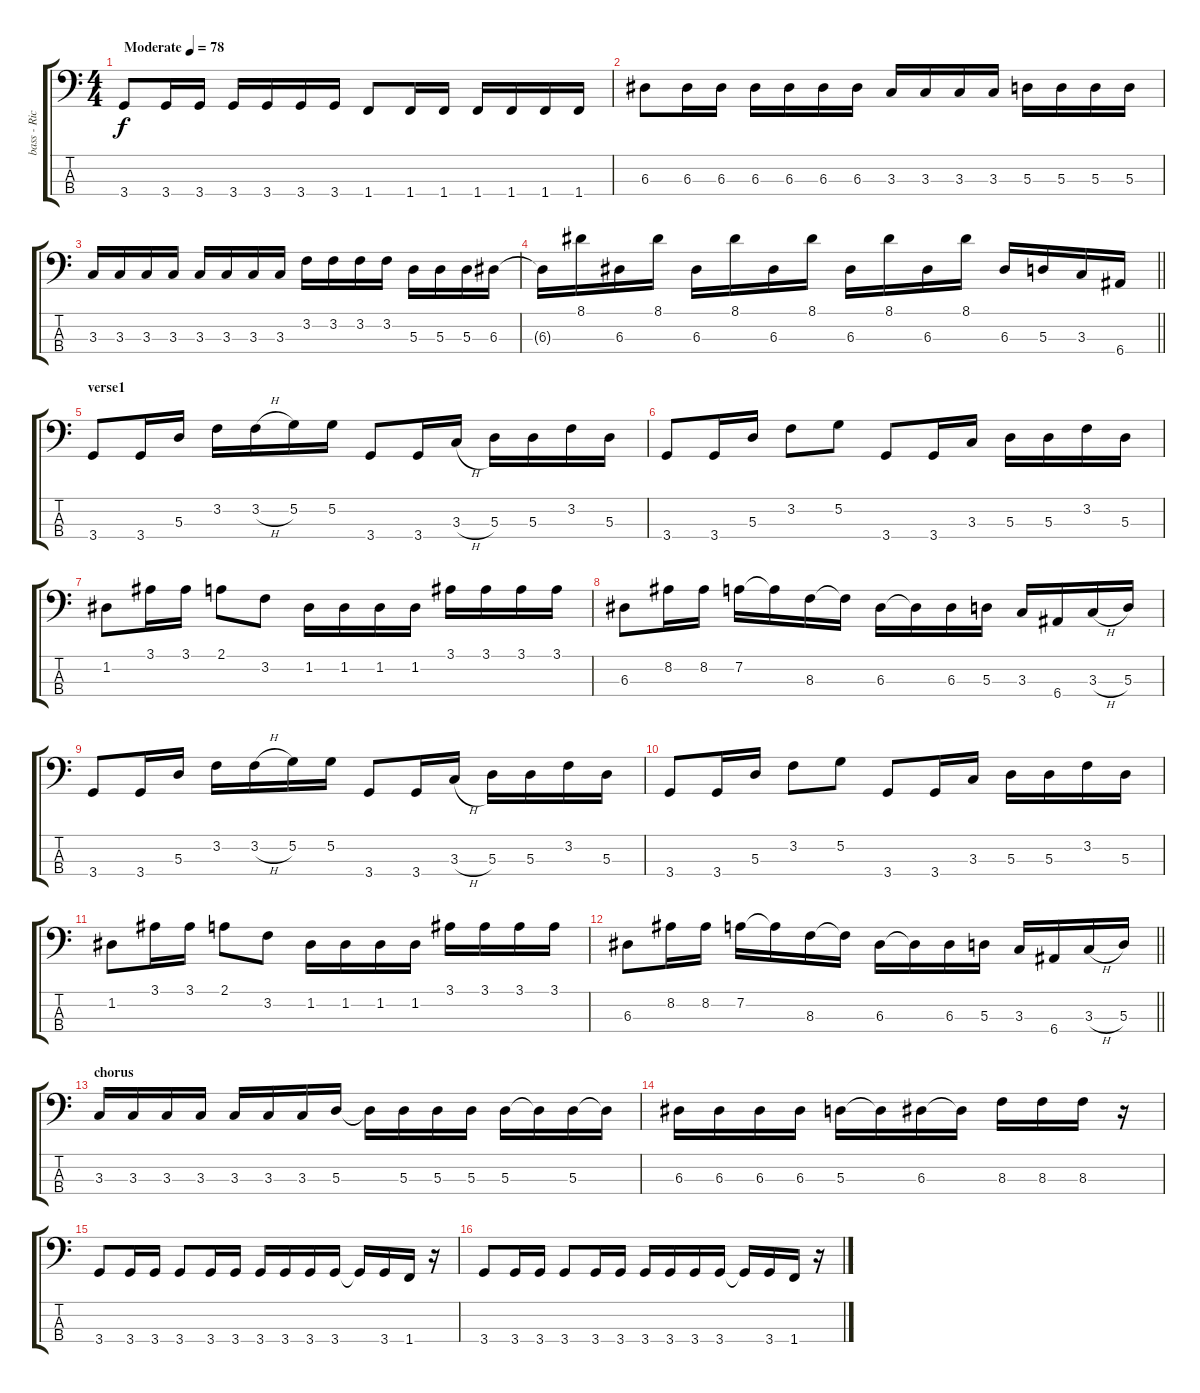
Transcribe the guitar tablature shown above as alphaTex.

\track ("bass - Ricky Phillips" "bass - Ric") {instrument electricbassfinger}
\staff {score tabs}
\tuning (G2 D2 A1 E1) {hide}
\ts (4 4)
\tempo (78 "Moderate")
\clef f4
\ks c
3.4.8{dy f instrument electricbassfinger} 3.4.16 3.4.16 3.4.16 3.4.16 3.4.16 3.4.16 1.4.8 1.4.16 1.4.16 1.4.16 1.4.16 1.4.16 1.4.16 |
6.3.8 6.3.16 6.3.16 6.3.16 6.3.16 6.3.16 6.3.16 3.3.16 3.3.16 3.3.16 3.3.16 5.3.16 5.3.16 5.3.16 5.3.16 |
3.3.16 3.3.16 3.3.16 3.3.16 3.3.16 3.3.16 3.3.16 3.3.16 3.2.16 3.2.16 3.2.16 3.2.16 5.3.16 5.3.16 5.3.16 6.3.16 |
\barLineRight lightlight
6.3{t}.16 8.1.16 6.3.16 8.1.16 6.3.16 8.1.16 6.3.16 8.1.16 6.3.16 8.1.16 6.3.16 8.1.16 6.3.16 5.3.16 3.3.16 6.4.16 |
\section ("" "verse1")
3.4.8 3.4.16 5.3.16 3.2.16 3.2{h}.16 5.2.16 5.2.16 3.4.8 3.4.16 3.3{h}.16 5.3.16 5.3.16 3.2.16 5.3.16 |
3.4.8 3.4.16 5.3.16 3.2.8 5.2.8 3.4.8 3.4.16 3.3.16 5.3.16 5.3.16 3.2.16 5.3.16 |
1.2.8 3.1.16 3.1.16 2.1.8 3.2.8 1.2.16 1.2.16 1.2.16 1.2.16 3.1.16 3.1.16 3.1.16 3.1.16 |
6.3.8 8.2.16 8.2.16 7.2.16 7.2{t}.16 8.3.16 8.3{t}.16 6.3.16 6.3{t}.16 6.3.16 5.3.16 3.3.16 6.4.16 3.3{h}.16 5.3.16 |
3.4.8 3.4.16 5.3.16 3.2.16 3.2{h}.16 5.2.16 5.2.16 3.4.8 3.4.16 3.3{h}.16 5.3.16 5.3.16 3.2.16 5.3.16 |
3.4.8 3.4.16 5.3.16 3.2.8 5.2.8 3.4.8 3.4.16 3.3.16 5.3.16 5.3.16 3.2.16 5.3.16 |
1.2.8 3.1.16 3.1.16 2.1.8 3.2.8 1.2.16 1.2.16 1.2.16 1.2.16 3.1.16 3.1.16 3.1.16 3.1.16 |
\barLineRight lightlight
6.3.8 8.2.16 8.2.16 7.2.16 7.2{t}.16 8.3.16 8.3{t}.16 6.3.16 6.3{t}.16 6.3.16 5.3.16 3.3.16 6.4.16 3.3{h}.16 5.3.16 |
\section ("" "chorus")
3.3.16 3.3.16 3.3.16 3.3.16 3.3.16 3.3.16 3.3.16 5.3.16 5.3{t}.16 5.3.16 5.3.16 5.3.16 5.3.16 5.3{t}.16 5.3.16 5.3{t}.16 |
6.3.16 6.3.16 6.3.16 6.3.16 5.3.16 5.3{t}.16 6.3.16 6.3{t}.16 8.3.16 8.3.16 8.3.16 r.16 |
3.4.8 3.4.16 3.4.16 3.4.8 3.4.16 3.4.16 3.4.16 3.4.16 3.4.16 3.4.16 3.4{t}.16 3.4.16 1.4.16 r.16 |
3.4.8 3.4.16 3.4.16 3.4.8 3.4.16 3.4.16 3.4.16 3.4.16 3.4.16 3.4.16 3.4{t}.16 3.4.16 1.4.16 r.16
